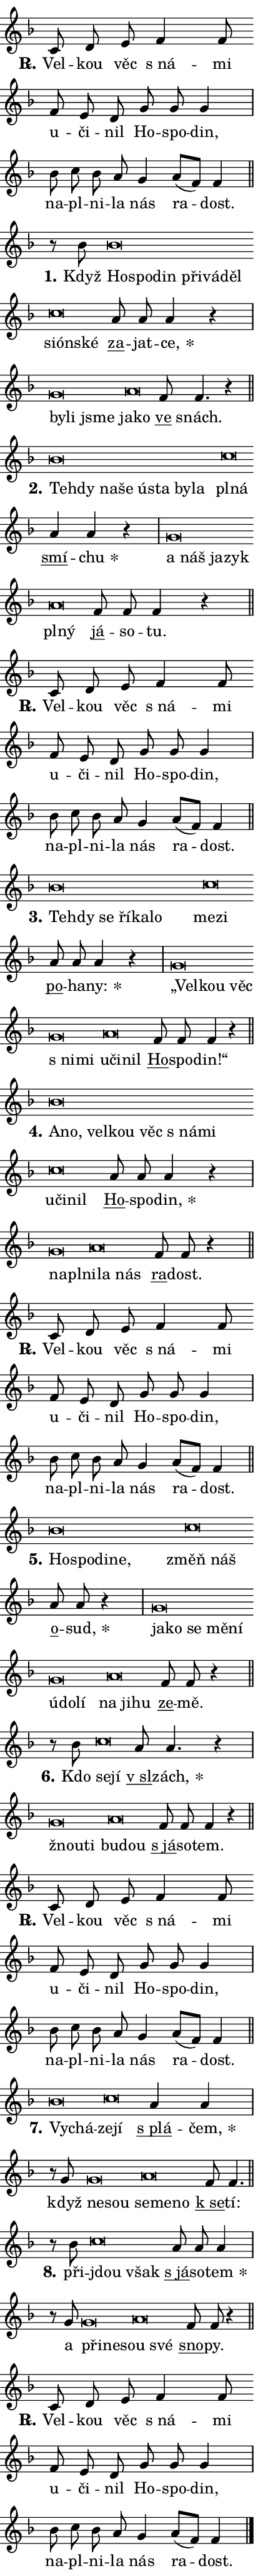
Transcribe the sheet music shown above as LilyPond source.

\version "2.24.0"
\header { tagline = "" }
\paper {
  indent = 0\cm
  top-margin = 0\cm
  right-margin = 0.13\cm % to fit lyric hyphens
  bottom-margin = 0\cm
  left-margin = 0\cm
  paper-width = 7\cm
  page-breaking = #ly:one-page-breaking
  system-system-spacing.basic-distance = #11
  score-system-spacing.basic-distance = #11
  ragged-last = ##f
}


%% Author: Thomas Morley
%% https://lists.gnu.org/archive/html/lilypond-user/2020-05/msg00002.html
#(define (line-position grob)
"Returns position of @var[grob} in current system:
   @code{'start}, if at first time-step
   @code{'end}, if at last time-step
   @code{'middle} otherwise
"
  (let* ((col (ly:item-get-column grob))
         (ln (ly:grob-object col 'left-neighbor))
         (rn (ly:grob-object col 'right-neighbor))
         (col-to-check-left (if (ly:grob? ln) ln col))
         (col-to-check-right (if (ly:grob? rn) rn col))
         (break-dir-left
           (and
             (ly:grob-property col-to-check-left 'non-musical #f)
             (ly:item-break-dir col-to-check-left)))
         (break-dir-right
           (and
             (ly:grob-property col-to-check-right 'non-musical #f)
             (ly:item-break-dir col-to-check-right))))
        (cond ((eqv? 1 break-dir-left) 'start)
              ((eqv? -1 break-dir-right) 'end)
              (else 'middle))))

#(define (tranparent-at-line-position vctor)
  (lambda (grob)
  "Relying on @code{line-position} select the relevant enry from @var{vctor}.
Used to determine transparency,"
    (case (line-position grob)
      ((end) (not (vector-ref vctor 0)))
      ((middle) (not (vector-ref vctor 1)))
      ((start) (not (vector-ref vctor 2))))))

noteHeadBreakVisibility =
#(define-music-function (break-visibility)(vector?)
"Makes @code{NoteHead}s transparent relying on @var{break-visibility}"
#{
  \override NoteHead.transparent =
    #(tranparent-at-line-position break-visibility)
#})

#(define delete-ledgers-for-transparent-note-heads
  (lambda (grob)
    "Reads whether a @code{NoteHead} is transparent.
If so this @code{NoteHead} is removed from @code{'note-heads} from
@var{grob}, which is supposed to be @code{LedgerLineSpanner}.
As a result ledgers are not printed for this @code{NoteHead}"
    (let* ((nhds-array (ly:grob-object grob 'note-heads))
           (nhds-list
             (if (ly:grob-array? nhds-array)
                 (ly:grob-array->list nhds-array)
                 '()))
           ;; Relies on the transparent-property being done before
           ;; Staff.LedgerLineSpanner.after-line-breaking is executed.
           ;; This is fragile ...
           (to-keep
             (remove
               (lambda (nhd)
                 (ly:grob-property nhd 'transparent #f))
               nhds-list)))
      ;; TODO find a better method to iterate over grob-arrays, similiar
      ;; to filter/remove etc for lists
      ;; For now rebuilt from scratch
      (set! (ly:grob-object grob 'note-heads)  '())
      (for-each
        (lambda (nhd)
          (ly:pointer-group-interface::add-grob grob 'note-heads nhd))
        to-keep))))

squashNotes = {
  \override NoteHead.X-extent = #'(-0.2 . 0.2)
  \override NoteHead.Y-extent = #'(-0.75 . 0)
  \override NoteHead.stencil =
    #(lambda (grob)
       (let ((pos (ly:grob-property grob 'staff-position)))
         (begin
           (if (< pos -7) (display "ERROR: Lower brevis then expected\n") (display "OK: Expected brevis position\n"))
           (if (<= pos -6) ly:text-interface::print ly:note-head::print))))
}
unSquashNotes = {
  \revert NoteHead.X-extent
  \revert NoteHead.Y-extent
  \revert NoteHead.stencil
}

hideNotes = \noteHeadBreakVisibility #begin-of-line-visible
unHideNotes = \noteHeadBreakVisibility #all-visible

% work-around for resetting accidentals
% https://lilypond.org/doc/v2.23/Documentation/notation/displaying-rhythms#unmetered-music
cadenzaMeasure = {
  \cadenzaOff
  \partial 1024 s1024
  \cadenzaOn
}

#(define-markup-command (accent layout props text) (markup?)
  "Underline accented syllable"
  (interpret-markup layout props
    #{\markup \override #'(offset . 4.3) \underline { #text }#}))

responsum = \markup \concat {
  "R" \hspace #-1.05 \path #0.1 #'((moveto 0 0.07) (lineto 0.9 0.8)) \hspace #0.05 "."
}

spaceSize = #0.6828661417322834 % exact space size for TeX Gyre Schola

\layout {
  \context {
    \Staff
    \remove "Time_signature_engraver"
    \override LedgerLineSpanner.after-line-breaking = #delete-ledgers-for-transparent-note-heads
  }
  \context {
    \Lyrics {
      \override LyricSpace.minimum-distance = \spaceSize
      \override LyricText.font-name = #"TeX Gyre Schola"
      \override LyricText.font-size = 1
      \override StanzaNumber.font-name = #"TeX Gyre Schola Bold"
      \override StanzaNumber.font-size = 1
    }
  }
  \context {
    \Score 
    \override NoteHead.text =
      #(lambda (grob) 
        (let ((pos (ly:grob-property grob 'staff-position)))
          #{\markup {
            \combine
              \halign #-0.55 \raise #(if (= pos -6) 0 0.5) \override #'(thickness . 2) \draw-line #'(3.2 . 0)
              \musicglyph "noteheads.sM1"
          }#}))
  }
}

% magnetic-lyrics.ily
%
%   written by
%     Jean Abou Samra <jean@abou-samra.fr>
%     Werner Lemberg <wl@gnu.org>
%
%   adapted by
%     Jiri Hon <jiri.hon@gmail.com>
%
% Version 2022-Apr-15

% https://www.mail-archive.com/lilypond-user@gnu.org/msg149350.html

#(define (Left_hyphen_pointer_engraver context)
   "Collect syllable-hyphen-syllable occurrences in lyrics and store
them in properties.  This engraver only looks to the left.  For
example, if the lyrics input is @code{foo -- bar}, it does the
following.

@itemize @bullet
@item
Set the @code{text} property of the @code{LyricHyphen} grob between
@q{foo} and @q{bar} to @code{foo}.

@item
Set the @code{left-hyphen} property of the @code{LyricText} grob with
text @q{foo} to the @code{LyricHyphen} grob between @q{foo} and
@q{bar}.
@end itemize

Use this auxiliary engraver in combination with the
@code{lyric-@/text::@/apply-@/magnetic-@/offset!} hook."
   (let ((hyphen #f)
         (text #f))
     (make-engraver
      (acknowledgers
       ((lyric-syllable-interface engraver grob source-engraver)
        (set! text grob)))
      (end-acknowledgers
       ((lyric-hyphen-interface engraver grob source-engraver)
        ;(when (not (grob::has-interface grob 'lyric-space-interface))
          (set! hyphen grob)));)
      ((stop-translation-timestep engraver)
       (when (and text hyphen)
         (ly:grob-set-object! text 'left-hyphen hyphen))
       (set! text #f)
       (set! hyphen #f)))))

#(define (lyric-text::apply-magnetic-offset! grob)
   "If the space between two syllables is less than the value in
property @code{LyricText@/.details@/.squash-threshold}, move the right
syllable to the left so that it gets concatenated with the left
syllable.

Use this function as a hook for
@code{LyricText@/.after-@/line-@/breaking} if the
@code{Left_@/hyphen_@/pointer_@/engraver} is active."
   (let ((hyphen (ly:grob-object grob 'left-hyphen #f)))
     (when hyphen
       (let ((left-text (ly:spanner-bound hyphen LEFT)))
         (when (grob::has-interface left-text 'lyric-syllable-interface)
           (let* ((common (ly:grob-common-refpoint grob left-text X))
                  (this-x-ext (ly:grob-extent grob common X))
                  (left-x-ext
                   (begin
                     ;; Trigger magnetism for left-text.
                     (ly:grob-property left-text 'after-line-breaking)
                     (ly:grob-extent left-text common X)))
                  ;; `delta` is the gap width between two syllables.
                  (delta (- (interval-start this-x-ext)
                            (interval-end left-x-ext)))
                  (details (ly:grob-property grob 'details))
                  (threshold (assoc-get 'squash-threshold details 0.2)))
             (when (< delta threshold)
               (let* (;; We have to manipulate the input text so that
                      ;; ligatures crossing syllable boundaries are not
                      ;; disabled.  For languages based on the Latin
                      ;; script this is essentially a beautification.
                      ;; However, for non-Western scripts it can be a
                      ;; necessity.
                      (lt (ly:grob-property left-text 'text))
                      (rt (ly:grob-property grob 'text))
                      (is-space (grob::has-interface hyphen 'lyric-space-interface))
                      (space (if is-space " " ""))
                      (extra-delta (if is-space spaceSize 0))
                      ;; Append new syllable.
                      (ltrt-space (if (and (string? lt) (string? rt))
                                (string-append lt space rt)
                                (make-concat-markup (list lt space rt))))
                      ;; Right-align `ltrt` to the right side.
                      (ltrt-space-markup (grob-interpret-markup
                               grob
                               (make-translate-markup
                                (cons (interval-length this-x-ext) 0)
                                (make-right-align-markup ltrt-space)))))
                 (begin
                   ;; Don't print `left-text`.
                   (ly:grob-set-property! left-text 'stencil #f)
                   ;; Set text and stencil (which holds all collected
                   ;; syllables so far) and shift it to the left.
                   (ly:grob-set-property! grob 'text ltrt-space)
                   (ly:grob-set-property! grob 'stencil ltrt-space-markup)
                   (ly:grob-translate-axis! grob (- (- delta extra-delta)) X))))))))))


#(define (lyric-hyphen::displace-bounds-first grob)
   ;; Make very sure this callback isn't triggered too early.
   (let ((left (ly:spanner-bound grob LEFT))
         (right (ly:spanner-bound grob RIGHT)))
     (ly:grob-property left 'after-line-breaking)
     (ly:grob-property right 'after-line-breaking)
     (ly:lyric-hyphen::print grob)))

squashThreshold = #0.4

\layout {
  \context {
    \Lyrics
    \consists #Left_hyphen_pointer_engraver
    \override LyricText.after-line-breaking =
      #lyric-text::apply-magnetic-offset!
    \override LyricHyphen.stencil = #lyric-hyphen::displace-bounds-first
    \override LyricText.details.squash-threshold = \squashThreshold
    \override LyricHyphen.minimum-distance = 0
    \override LyricHyphen.minimum-length = \squashThreshold
  }
}

squashText = \override LyricText.details.squash-threshold = 9999
unSquashText = \override LyricText.details.squash-threshold = \squashThreshold

leftText = \override LyricText.self-alignment-X = #LEFT
unLeftText = \revert LyricText.self-alignment-X

starOffset = #(lambda (grob) 
                (let ((x_offset (ly:self-alignment-interface::aligned-on-x-parent grob)))
                  (if (= x_offset 0) 0 (+ x_offset 1.2))))

star = #(define-music-function (syllable)(string?)
"Append star separator at the end of a syllable"
#{
  \once \override LyricText.X-offset = #starOffset
  \lyricmode { \markup {
    #syllable
    \override #'((font-name . "TeX Gyre Schola Bold")) \hspace #0.2 \lower #0.65 \larger "*"
  } }
#})

starAccent = #(define-music-function (syllable)(string?)
"Append star separator at the end of a syllable and make accent"
#{
  \once \override LyricText.X-offset = #starOffset
  \lyricmode { \markup {
    \accent #syllable
    \override #'((font-name . "TeX Gyre Schola Bold")) \hspace #0.2 \lower #0.65 \larger "*"
  } }
#})

breath = #(define-music-function (syllable)(string?)
"Append breathing indicator at the end of a syllable"
#{
  \lyricmode { \markup { #syllable "+" } }
#})

optionalBreath = #(define-music-function (syllable)(string?)
"Append optional breathing indicator at the end of a syllable"
#{
  \lyricmode { \markup { #syllable "(+)" } }
#})


\score {
    <<
        \new Voice = "melody" { \cadenzaOn \key f \major \relative { c'8 d e f4 f8 \bar "" f e d \bar "" g g g4 \cadenzaMeasure \bar "|" bes8 c bes a g4 \bar "" a8[( f)] f4 \cadenzaMeasure \bar "||" \break } }
        \new Lyrics \lyricsto "melody" { \lyricmode { \set stanza = \responsum
Vel -- kou věc "s ná" -- mi u -- či -- nil Ho -- spo -- din, na -- pl -- ni -- la nás ra -- dost. } }
    >>
    \layout {}
}

\score {
    <<
        \new Voice = "melody" { \cadenzaOn \key f \major \relative { r8 bes' \squashNotes bes\breve*1/16 \hideNotes \breve*1/16 \bar "" \breve*1/16 \bar "" \breve*1/16 \bar "" \breve*1/16 \breve*1/16 \bar "" \unHideNotes \unSquashNotes \squashNotes c\breve*1/16 \hideNotes \breve*1/16 \breve*1/16 \bar "" \unHideNotes \unSquashNotes \bar "" a8 a a4 r \cadenzaMeasure \bar "|" \squashNotes g\breve*1/16 \hideNotes \breve*1/16 \breve*1/16 \bar "" \unHideNotes \unSquashNotes \squashNotes a\breve*1/16 \hideNotes \breve*1/16 \bar "" \unHideNotes \unSquashNotes \bar "" f8 f4. r4 \cadenzaMeasure \bar "||" \break } }
        \new Lyrics \lyricsto "melody" { \lyricmode { \set stanza = "1."
Když \leftText Ho -- \squashText spo -- din při -- vá -- děl \leftText \unLeftText \unSquashText si -- \squashText ón -- ské \unLeftText \unSquashText \markup \accent za -- jat -- \star ce, \leftText by -- \squashText li jsme \leftText \unLeftText \unSquashText ja -- \squashText ko \unLeftText \unSquashText \markup \accent ve snách. } }
    >>
    \layout {}
}

\score {
    <<
        \new Voice = "melody" { \cadenzaOn \key f \major \relative { \squashNotes bes'\breve*1/16 \hideNotes \breve*1/16 \bar "" \breve*1/16 \bar "" \breve*1/16 \bar "" \breve*1/16 \bar "" \breve*1/16 \bar "" \breve*1/16 \breve*1/16 \bar "" \unHideNotes \unSquashNotes \squashNotes c\breve*1/16 \hideNotes \breve*1/16 \bar "" \unHideNotes \unSquashNotes \bar "" \bar "" a4 a r \cadenzaMeasure \bar "|" \squashNotes g\breve*1/16 \hideNotes \breve*1/16 \bar "" \breve*1/16 \breve*1/16 \bar "" \unHideNotes \unSquashNotes \squashNotes a\breve*1/16 \hideNotes \breve*1/16 \bar "" \unHideNotes \unSquashNotes \bar "" f8 f f4 r \cadenzaMeasure \bar "||" \break } }
        \new Lyrics \lyricsto "melody" { \lyricmode { \set stanza = "2."
\leftText Teh -- \squashText dy na -- še ú -- sta by -- la \leftText \unLeftText \unSquashText pl -- \squashText ná \unLeftText \unSquashText \markup \accent smí -- \star chu \leftText a \squashText náš ja -- zyk \leftText \unLeftText \unSquashText pl -- \squashText ný \unLeftText \unSquashText \markup \accent já -- so -- tu. } }
    >>
    \layout {}
}

\score {
    <<
        \new Voice = "melody" { \cadenzaOn \key f \major \relative { c'8 d e f4 f8 \bar "" f e d \bar "" g g g4 \cadenzaMeasure \bar "|" bes8 c bes a g4 \bar "" a8[( f)] f4 \cadenzaMeasure \bar "||" \break } }
        \new Lyrics \lyricsto "melody" { \lyricmode { \set stanza = \responsum
Vel -- kou věc "s ná" -- mi u -- či -- nil Ho -- spo -- din, na -- pl -- ni -- la nás ra -- dost. } }
    >>
    \layout {}
}

\score {
    <<
        \new Voice = "melody" { \cadenzaOn \key f \major \relative { \squashNotes bes'\breve*1/16 \hideNotes \breve*1/16 \bar "" \breve*1/16 \bar "" \breve*1/16 \bar "" \breve*1/16 \breve*1/16 \bar "" \unHideNotes \unSquashNotes \squashNotes c\breve*1/16 \hideNotes \breve*1/16 \bar "" \unHideNotes \unSquashNotes \bar "" a8 a a4 r \cadenzaMeasure \bar "|" \squashNotes g\breve*1/16 \hideNotes \breve*1/16 \bar "" \breve*1/16 \bar "" \breve*1/16 \breve*1/16 \bar "" \unHideNotes \unSquashNotes \squashNotes a\breve*1/16 \hideNotes \breve*1/16 \breve*1/16 \bar "" \unHideNotes \unSquashNotes \bar "" f8 f f4 r \cadenzaMeasure \bar "||" \break } }
        \new Lyrics \lyricsto "melody" { \lyricmode { \set stanza = "3."
\leftText Teh -- \squashText dy se ří -- ka -- lo \leftText \unLeftText \unSquashText me -- \squashText zi \unLeftText \unSquashText \markup \accent po -- ha -- \star ny: \leftText „Vel -- \squashText kou věc "s ni" -- mi \leftText \unLeftText \unSquashText u -- \squashText či -- nil \unLeftText \unSquashText \markup \accent Ho -- spo -- din!“ } }
    >>
    \layout {}
}

\score {
    <<
        \new Voice = "melody" { \cadenzaOn \key f \major \relative { \squashNotes bes'\breve*1/16 \hideNotes \breve*1/16 \bar "" \breve*1/16 \bar "" \breve*1/16 \bar "" \breve*1/16 \bar "" \breve*1/16 \breve*1/16 \bar "" \unHideNotes \unSquashNotes \squashNotes c\breve*1/16 \hideNotes \breve*1/16 \breve*1/16 \bar "" \unHideNotes \unSquashNotes \bar "" a8 a a4 r \cadenzaMeasure \bar "|" \squashNotes g\breve*1/16 \hideNotes \breve*1/16 \bar "" \unHideNotes \unSquashNotes \squashNotes a\breve*1/16 \hideNotes \breve*1/16 \breve*1/16 \bar "" \unHideNotes \unSquashNotes \bar "" f8 f r4 \cadenzaMeasure \bar "||" \break } }
        \new Lyrics \lyricsto "melody" { \lyricmode { \set stanza = "4."
\leftText A -- \squashText no, vel -- kou věc "s ná" -- mi \leftText \unLeftText \unSquashText u -- \squashText či -- nil \unLeftText \unSquashText \markup \accent Ho -- spo -- \star din, \leftText na -- \squashText pl -- \leftText \unLeftText \unSquashText ni -- \squashText la nás \unLeftText \unSquashText \markup \accent ra -- dost. } }
    >>
    \layout {}
}

\score {
    <<
        \new Voice = "melody" { \cadenzaOn \key f \major \relative { c'8 d e f4 f8 \bar "" f e d \bar "" g g g4 \cadenzaMeasure \bar "|" bes8 c bes a g4 \bar "" a8[( f)] f4 \cadenzaMeasure \bar "||" \break } }
        \new Lyrics \lyricsto "melody" { \lyricmode { \set stanza = \responsum
Vel -- kou věc "s ná" -- mi u -- či -- nil Ho -- spo -- din, na -- pl -- ni -- la nás ra -- dost. } }
    >>
    \layout {}
}

\score {
    <<
        \new Voice = "melody" { \cadenzaOn \key f \major \relative { \squashNotes bes'\breve*1/16 \hideNotes \breve*1/16 \bar "" \breve*1/16 \breve*1/16 \bar "" \unHideNotes \unSquashNotes \squashNotes c\breve*1/16 \hideNotes \breve*1/16 \bar "" \unHideNotes \unSquashNotes \bar "" a8 a r4 \cadenzaMeasure \bar "|" \squashNotes g\breve*1/16 \hideNotes \breve*1/16 \bar "" \breve*1/16 \bar "" \breve*1/16 \bar "" \breve*1/16 \bar "" \breve*1/16 \bar "" \breve*1/16 \breve*1/16 \bar "" \unHideNotes \unSquashNotes \squashNotes a\breve*1/16 \hideNotes \breve*1/16 \breve*1/16 \bar "" \unHideNotes \unSquashNotes \bar "" f8 f r4 \cadenzaMeasure \bar "||" \break } }
        \new Lyrics \lyricsto "melody" { \lyricmode { \set stanza = "5."
\leftText Ho -- \squashText spo -- di -- ne, \leftText \unLeftText \unSquashText změň \squashText náš \unLeftText \unSquashText \markup \accent o -- \star sud, \leftText ja -- \squashText ko se mě -- ní ú -- do -- lí \leftText \unLeftText \unSquashText na \squashText ji -- hu \unLeftText \unSquashText \markup \accent ze -- mě. } }
    >>
    \layout {}
}

\score {
    <<
        \new Voice = "melody" { \cadenzaOn \key f \major \relative { r8 bes' \squashNotes c\breve*1/16 \hideNotes \breve*1/16 \bar "" \unHideNotes \unSquashNotes \bar "" a8 a4. r4 \cadenzaMeasure \bar "|" \squashNotes g\breve*1/16 \hideNotes \breve*1/16 \bar "" \unHideNotes \unSquashNotes \squashNotes a\breve*1/16 \hideNotes \breve*1/16 \bar "" \unHideNotes \unSquashNotes \bar "" f8 f f4 r \cadenzaMeasure \bar "||" \break } }
        \new Lyrics \lyricsto "melody" { \lyricmode { \set stanza = "6."
Kdo \leftText se -- \squashText jí \unLeftText \unSquashText \markup \accent "v sl" -- \star zách, \leftText žnou -- \squashText ti \leftText \unLeftText \unSquashText bu -- \squashText dou \unLeftText \unSquashText \markup \accent "s já" -- so -- tem. } }
    >>
    \layout {}
}

\score {
    <<
        \new Voice = "melody" { \cadenzaOn \key f \major \relative { c'8 d e f4 f8 \bar "" f e d \bar "" g g g4 \cadenzaMeasure \bar "|" bes8 c bes a g4 \bar "" a8[( f)] f4 \cadenzaMeasure \bar "||" \break } }
        \new Lyrics \lyricsto "melody" { \lyricmode { \set stanza = \responsum
Vel -- kou věc "s ná" -- mi u -- či -- nil Ho -- spo -- din, na -- pl -- ni -- la nás ra -- dost. } }
    >>
    \layout {}
}

\score {
    <<
        \new Voice = "melody" { \cadenzaOn \key f \major \relative { \squashNotes bes'\breve*1/16 \hideNotes \breve*1/16 \bar "" \unHideNotes \unSquashNotes \squashNotes c\breve*1/16 \hideNotes \breve*1/16 \bar "" \unHideNotes \unSquashNotes \bar "" \bar "" a4 a \cadenzaMeasure \bar "|" r8 g \squashNotes g\breve*1/16 \hideNotes \breve*1/16 \bar "" \unHideNotes \unSquashNotes \squashNotes a\breve*1/16 \hideNotes \breve*1/16 \breve*1/16 \bar "" \unHideNotes \unSquashNotes \bar "" f8 f4. \cadenzaMeasure \bar "||" \break } }
        \new Lyrics \lyricsto "melody" { \lyricmode { \set stanza = "7."
\leftText Vy -- \squashText chá -- \leftText \unLeftText \unSquashText ze -- \squashText jí \unLeftText \unSquashText \markup \accent "s plá" -- \star čem, když \leftText ne -- \squashText sou \leftText \unLeftText \unSquashText se -- \squashText me -- no \unLeftText \unSquashText \markup \accent "k se" -- tí: } }
    >>
    \layout {}
}

\score {
    <<
        \new Voice = "melody" { \cadenzaOn \key f \major \relative { r8 bes' \squashNotes c\breve*1/16 \hideNotes \breve*1/16 \bar "" \unHideNotes \unSquashNotes \bar "" a8 a a4 \cadenzaMeasure \bar "|" r8 g \squashNotes g\breve*1/16 \hideNotes \breve*1/16 \bar "" \unHideNotes \unSquashNotes \squashNotes a\breve*1/16 \hideNotes \breve*1/16 \bar "" \unHideNotes \unSquashNotes \bar "" f8 f r4 \cadenzaMeasure \bar "||" \break } }
        \new Lyrics \lyricsto "melody" { \lyricmode { \set stanza = "8."
při -- \leftText jdou \squashText však \unLeftText \unSquashText \markup \accent "s já" -- so -- \star tem a \leftText při -- \squashText ne -- \leftText \unLeftText \unSquashText sou \squashText své \unLeftText \unSquashText \markup \accent sno -- py. } }
    >>
    \layout {}
}

\score {
    <<
        \new Voice = "melody" { \cadenzaOn \key f \major \relative { c'8 d e f4 f8 \bar "" f e d \bar "" g g g4 \cadenzaMeasure \bar "|" bes8 c bes a g4 \bar "" a8[( f)] f4 \cadenzaMeasure \bar "||" \break } \bar "|." }
        \new Lyrics \lyricsto "melody" { \lyricmode { \set stanza = \responsum
Vel -- kou věc "s ná" -- mi u -- či -- nil Ho -- spo -- din, na -- pl -- ni -- la nás ra -- dost. } }
    >>
    \layout {}
}
